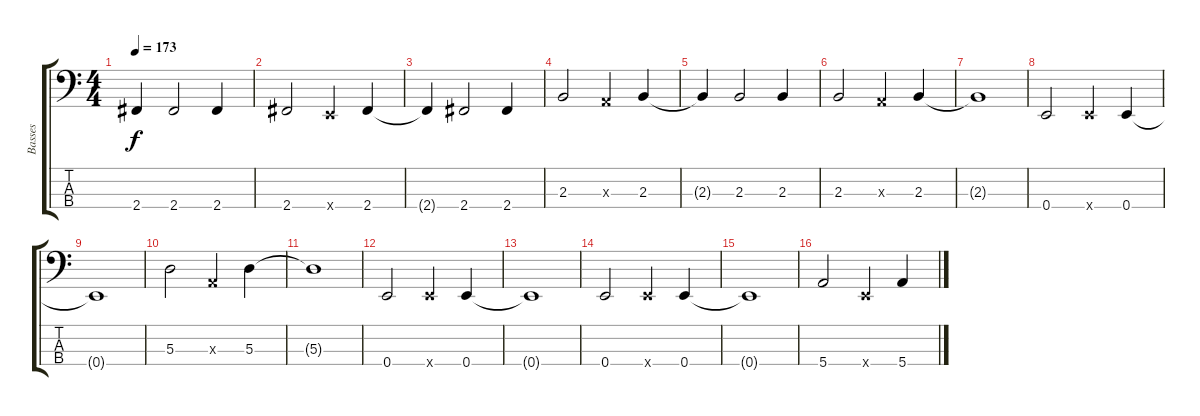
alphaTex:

\track ("Basses" "Basses") {instrument electricbassfinger}
\staff {score tabs}
\tuning (G2 D2 A1 E1) {hide}
\ts (4 4)
\tempo 173
\clef f4
\ks c
2.4{t}.4{dy f} 2.4.2 2.4.4 |
2.4.2 0.4{x}.4 2.4.4 |
2.4{t}.4 2.4.2 2.4.4 |
2.3.2 0.3{x}.4 2.3.4 |
2.3{t}.4 2.3.2 2.3.4 |
2.3.2 0.3{x}.4 2.3.4 |
2.3{t}.1 |
0.4.2 0.4{x}.4 0.4.4 |
0.4{t}.1 |
5.3.2 0.3{x}.4 5.3.4 |
5.3{t}.1 |
0.4.2 0.4{x}.4 0.4.4 |
0.4{t}.1 |
0.4.2 0.4{x}.4 0.4.4 |
0.4{t}.1 |
5.4.2 0.4{x}.4 5.4.4
